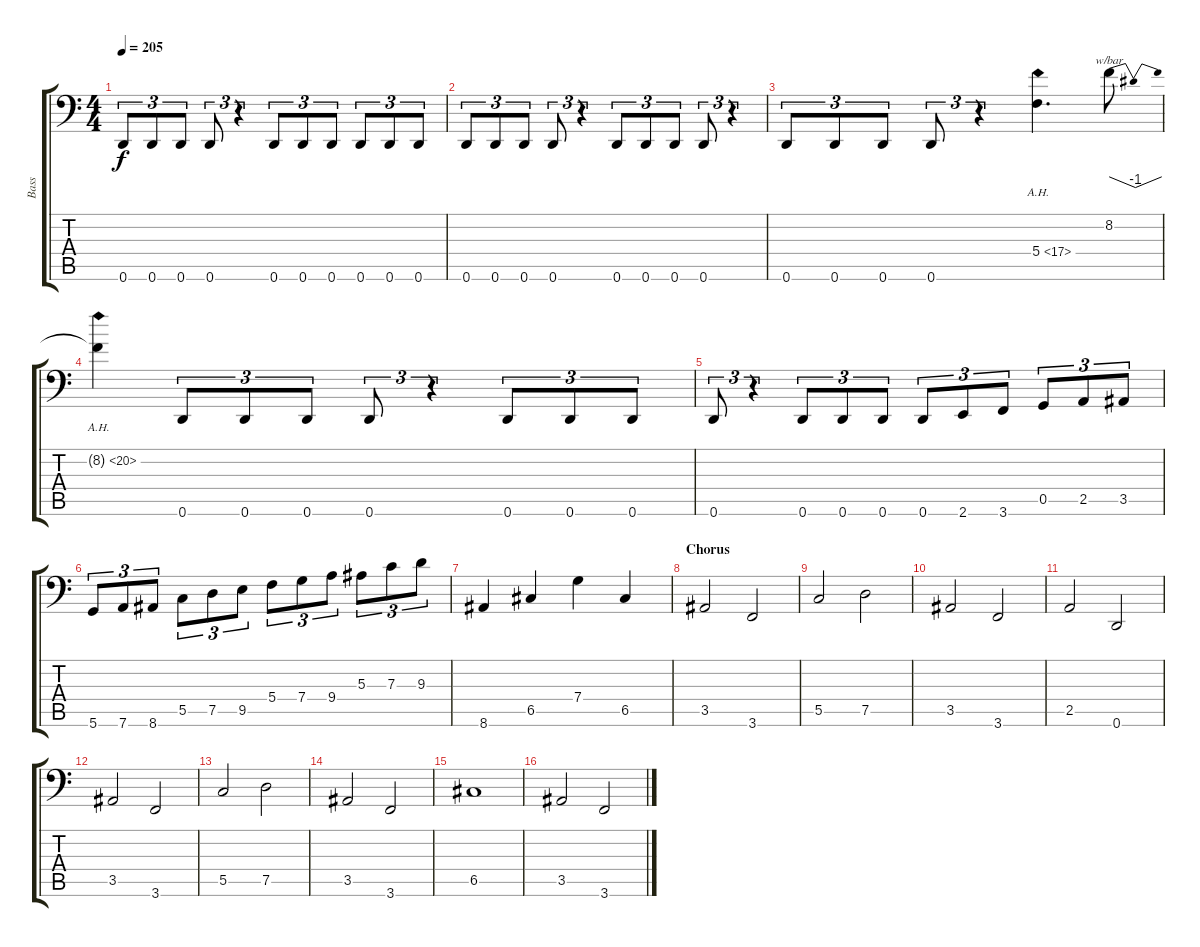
\track ("Bass" "Bass") {instrument electricbasspick}
\staff {score tabs}
\tuning (D3 A2 F2 C2 G1 D1) {hide}
\ts (4 4)
\tempo 205
\clef f4
\ks c
0.6.8{tu (3 2) dy f} 0.6.8{tu (3 2)} 0.6.8{tu (3 2)} 0.6.8{tu (3 2)} r.4{tu (3 2)} 0.6.8{tu (3 2)} 0.6.8{tu (3 2)} 0.6.8{tu (3 2)} 0.6.8{tu (3 2)} 0.6.8{tu (3 2)} 0.6.8{tu (3 2)} |
0.6.8{tu (3 2)} 0.6.8{tu (3 2)} 0.6.8{tu (3 2)} 0.6.8{tu (3 2)} r.4{tu (3 2)} 0.6.8{tu (3 2)} 0.6.8{tu (3 2)} 0.6.8{tu (3 2)} 0.6.8{tu (3 2)} r.4{tu (3 2)} |
0.6.8{tu (3 2)} 0.6.8{tu (3 2)} 0.6.8{tu (3 2)} 0.6.8{tu (3 2)} r.4{tu (3 2)} 5.4{ah 12}.4{d} 8.2.8{tbe (dip default 0 0 30 -4 60 0)} |
8.2{ah 12 t}.4 0.6.8{tu (3 2)} 0.6.8{tu (3 2)} 0.6.8{tu (3 2)} 0.6.8{tu (3 2)} r.4{tu (3 2)} 0.6.8{tu (3 2)} 0.6.8{tu (3 2)} 0.6.8{tu (3 2)} |
0.6.8{tu (3 2)} r.4{tu (3 2)} 0.6.8{tu (3 2)} 0.6.8{tu (3 2)} 0.6.8{tu (3 2)} 0.6.8{tu (3 2)} 2.6.8{tu (3 2)} 3.6.8{tu (3 2)} 0.5.8{tu (3 2)} 2.5.8{tu (3 2)} 3.5.8{tu (3 2)} |
5.6.8{tu (3 2)} 7.6.8{tu (3 2)} 8.6.8{tu (3 2)} 5.5.8{tu (3 2)} 7.5.8{tu (3 2)} 9.5.8{tu (3 2)} 5.4.8{tu (3 2)} 7.4.8{tu (3 2)} 9.4.8{tu (3 2)} 5.3.8{tu (3 2)} 7.3.8{tu (3 2)} 9.3.8{tu (3 2)} |
8.6.4 6.5.4 7.4.4 6.5.4 |
\section ("" "Chorus")
3.5.2 3.6.2 |
5.5.2 7.5.2 |
3.5.2 3.6.2 |
2.5.2 0.6.2 |
3.5.2 3.6.2 |
5.5.2 7.5.2 |
3.5.2 3.6.2 |
6.5.1 |
3.5.2 3.6.2
